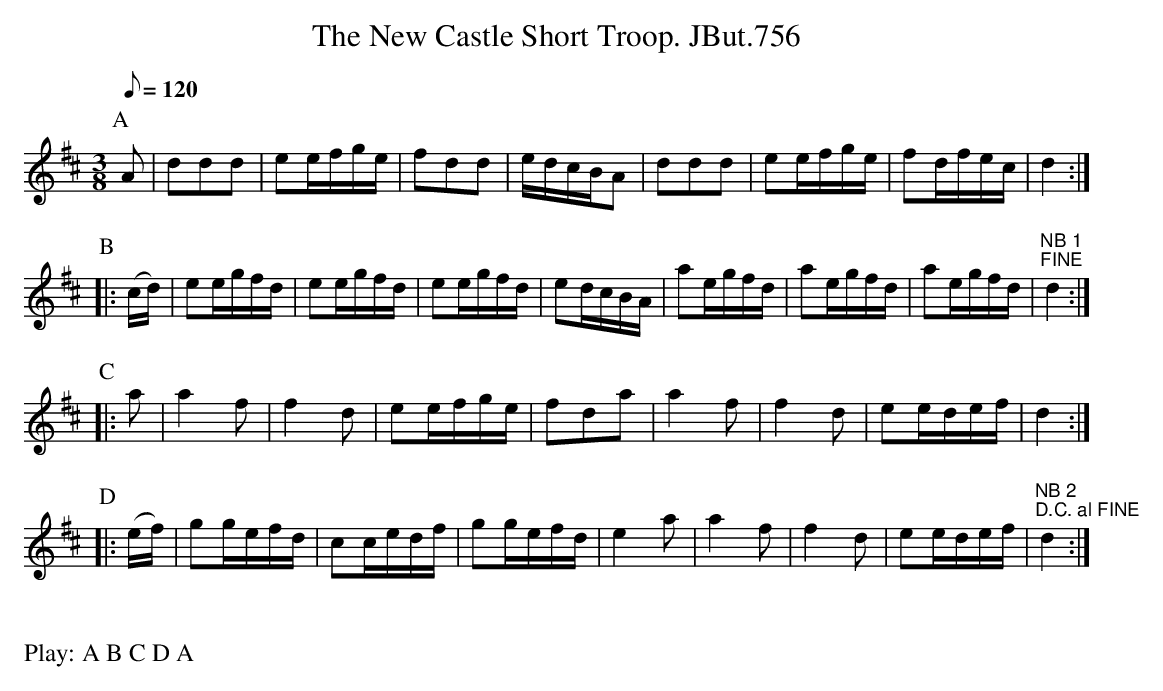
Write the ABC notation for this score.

X:1
T:New Castle Short Troop. JBut.756, The
M:3/8
L:1/8
Q:1/8=120
K:D
P:A
A|ddd|ee/f/g/e/|fdd|e/d/c/B/A|ddd|ee/f/g/e/|fd/f/e/c/|d2:|
P:B
|:(c/d/)|ee/g/f/d/|ee/g/f/d/|ee/g/f/d/|ed/c/B/A/|\
ae/g/f/d/|ae/g/f/d/|ae/g/f/d/|"NB 1""FINE"d2:|
P:C
|:a|a2f|f2d|ee/f/g/e/|fda|a2f|f2d|ee/d/e/f/|d2:|
P:D
|:(e/f/)|gg/e/f/d/|cc/e/d/f/|gg/e/f/d/|e2a|\
a2f|f2d|ee/d/e/f/|"NB 2""D.C. al FINE"d2:|
%%vskip 20
%%begintext
Play: A B C D A
